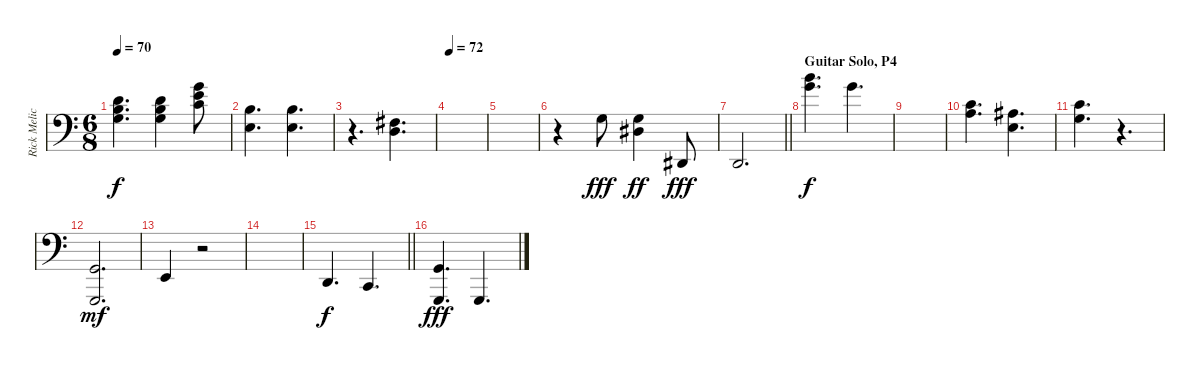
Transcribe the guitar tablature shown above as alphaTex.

\track ("Rick Melick left Hand" "Rick Melic") {instrument brightacousticpiano}
\staff {score}
\tuning (Bb3 Gb3 Db3 Ab2 Eb2 Bb1 F1) {hide}
\ts (6 8)
\tempo 70
\clef f4
\ks c
(1.1 1.2 13.3).4{d dy f} (1.1 1.2 13.3).4 (9.1 10.2 11.3).8 |
(5.2 3.3).4{d} (5.2 3.3).4{d} |
r.4{d} (0.2 1.3).4{d} |
\tempo 72
|
|
r.4 6.3.8{dy fff} (6.3 7.4).4{dy ff} 5.6.8{dy fff} |
\barLineRight lightlight
4.6.2{d} |
\section ("" "Guitar Solo, P4")
(13.1 13.2).4{d dy f} 9.1.4{d} |
|
(2.1 3.2).4{d} (4.2 3.3).4{d} |
(2.1 1.2).4{d} r.4{d} |
(4.5 2.7).2{d dy mf} |
1.5.4 r.2 |
|
\barLineRight lightlight
4.6.4{d dy f volume 16} 2.6.4{d} |
(4.5 2.7).4{d dy fff} 2.7.4{d}
